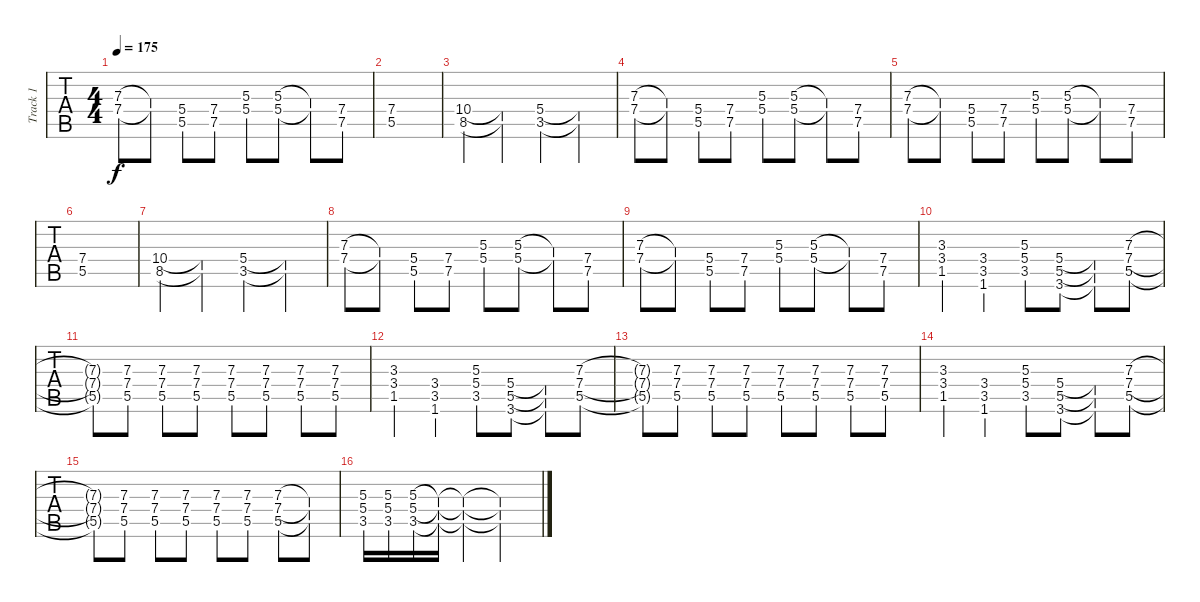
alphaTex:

\track ("Track 1" "Track 1") {instrument overdrivenguitar}
\staff {tabs}
\tuning (Eb4 Bb3 Gb3 Db3 Ab2 Eb2) {hide}
\ts (4 4)
\tempo 175
\clef g2
\ks c
(7.3 7.4).8{dy f} (7.3{t} 7.4{t}).8 (5.4 5.5).8 (7.4 7.5).8 (5.3 5.4).8 (5.3 5.4).8 (5.3{t} 5.4{t}).8 (7.4 7.5).8 |
(7.4 5.5).1 |
(10.4 8.5).4 (10.4{t} 8.5{t}).4 (5.4 3.5).4 (5.4{t} 3.5{t}).4 |
(7.3 7.4).8 (7.3{t} 7.4{t}).8 (5.4 5.5).8 (7.4 7.5).8 (5.3 5.4).8 (5.3 5.4).8 (5.3{t} 5.4{t}).8 (7.4 7.5).8 |
(7.3 7.4).8 (7.3{t} 7.4{t}).8 (5.4 5.5).8 (7.4 7.5).8 (5.3 5.4).8 (5.3 5.4).8 (5.3{t} 5.4{t}).8 (7.4 7.5).8 |
(7.4 5.5).1 |
(10.4 8.5).4 (10.4{t} 8.5{t}).4 (5.4 3.5).4 (5.4{t} 3.5{t}).4 |
(7.3 7.4).8 (7.3{t} 7.4{t}).8 (5.4 5.5).8 (7.4 7.5).8 (5.3 5.4).8 (5.3 5.4).8 (5.3{t} 5.4{t}).8 (7.4 7.5).8 |
(7.3 7.4).8 (7.3{t} 7.4{t}).8 (5.4 5.5).8 (7.4 7.5).8 (5.3 5.4).8 (5.3 5.4).8 (5.3{t} 5.4{t}).8 (7.4 7.5).8 |
(3.3 3.4 1.5).4 (3.4 3.5 1.6).4 (5.3 5.4 3.5).8 (5.4 5.5 3.6).8 (5.4{t} 5.5{t} 3.6{t}).8 (7.3 7.4 5.5).8 |
(7.3{t} 7.4{t} 5.5{t}).8 (7.3 7.4 5.5).8 (7.3 7.4 5.5).8 (7.3 7.4 5.5).8 (7.3 7.4 5.5).8 (7.3 7.4 5.5).8 (7.3 7.4 5.5).8 (7.3 7.4 5.5).8 |
(3.3 3.4 1.5).4 (3.4 3.5 1.6).4 (5.3 5.4 3.5).8 (5.4 5.5 3.6).8 (5.4{t} 5.5{t} 3.6{t}).8 (7.3 7.4 5.5).8 |
(7.3{t} 7.4{t} 5.5{t}).8 (7.3 7.4 5.5).8 (7.3 7.4 5.5).8 (7.3 7.4 5.5).8 (7.3 7.4 5.5).8 (7.3 7.4 5.5).8 (7.3 7.4 5.5).8 (7.3 7.4 5.5).8 |
(3.3 3.4 1.5).4 (3.4 3.5 1.6).4 (5.3 5.4 3.5).8 (5.4 5.5 3.6).8 (5.4{t} 5.5{t} 3.6{t}).8 (7.3 7.4 5.5).8 |
(7.3{t} 7.4{t} 5.5{t}).8 (7.3 7.4 5.5).8 (7.3 7.4 5.5).8 (7.3 7.4 5.5).8 (7.3 7.4 5.5).8 (7.3 7.4 5.5).8 (7.3 7.4 5.5).8 (7.3{t} 7.4{t} 5.5{t}).8 |
(5.3 5.4 3.5).16 (5.3 5.4 3.5).16 (5.3 5.4 3.5).16 (5.3{t} 5.4{t} 3.5{t}).16 (5.3{t} 5.4{t} 3.5{t}).4 (5.3{t} 5.4{t} 3.5{t}).2
